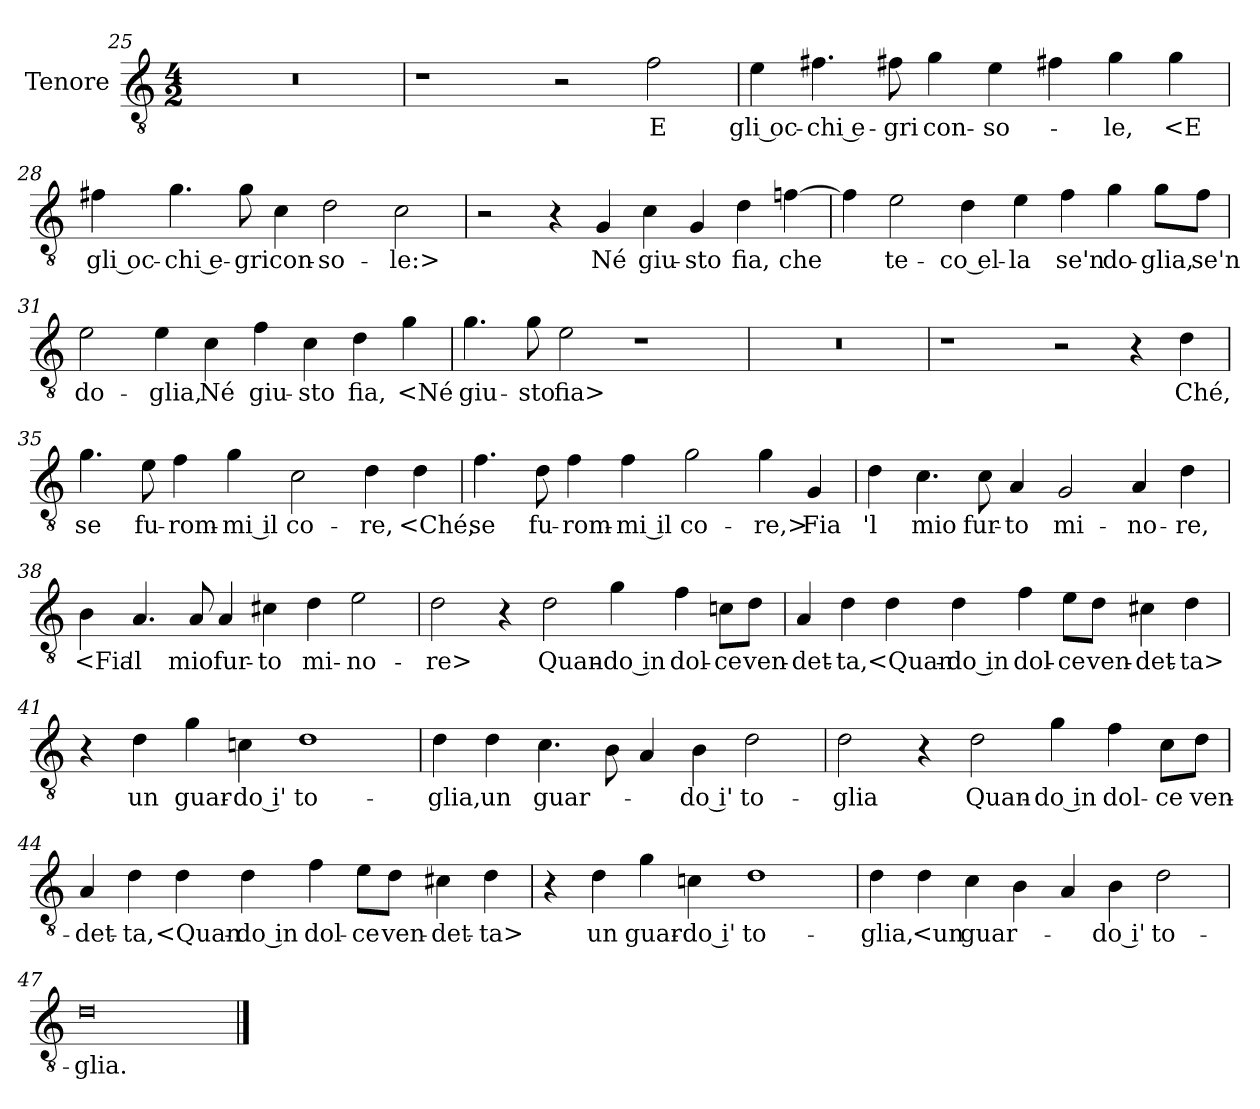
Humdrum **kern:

**kern	**text
*part1	*part1
*staff1	*staff1
*I"Tenore	*
*I'T	*
*clefGv2	*
*k[]	*
*M4/2	*
=25	=25
0r	.
=26	=26
1r	.
2r	.
2f	E
=27	=27
4e	gli oc-
4.f#X	-chi e-
8f#X	-gri
4g	con-
4e	-so-
4f#X	.
4g	-le,
4g	<E
=28	=28
4f#X	gli oc-
4.g	-chi e-
8g	-gri
4c	con-
2d	-so-
2c	-le:>
=29	=29
2r	.
4r	.
4G	Né
4c	giu-
4G	-sto
4d	fia,
[4fn	che
=30	=30
4f]	.
2e	te-
4d	-co el-
4e	-la
4f	se'n
4g	do-
8g\L	-glia,
8f\J	se'n
=31	=31
2e	do-
4e	-glia,
4c	Né
4f	giu-
4c	-sto
4d	fia,
4g	<Né
=32	=32
4.g	giu-
8g	-sto
2e	fia>
1r	.
=33	=33
0r	.
=34	=34
1r	.
2r	.
4r	.
4d	Ché,
=35	=35
4.g	se
8e	fu-
4f	-rom-
4g	-mi il
2c	co-
4d	-re,
4d	<Ché,
=36	=36
4.f	se
8d	fu-
4f	-rom-
4f	-mi il
2g	co-
4g	-re,>
4G	Fia
=37	=37
4d	'l
4.c	mio
8c	fur-
4A	-to
2G	mi-
4A	-no-
4d	-re,
=38	=38
4B	<Fia
4.A	'l
8A	mio
4A	fur-
4c#X	-to
4d	mi-
2e	-no-
=39	=39
2d	-re>
4r	.
2d	Quan-
4g	-do in
4f	dol-
8cn\L	-ce
8d\J	ven-
=40	=40
4A	-det-
4d	-ta,
4d	<Quan-
4d	-do in
4f	dol-
8e\L	-ce
8d\J	ven-
4c#X	-det-
4d	-ta>
=41	=41
4r	.
4d	un
4g	guar-
4cn	-do i'
1d	to-
=42	=42
4d	-glia,
4d	un
4.c	guar-
8B	.
4A	.
4B	-do i'
2d	to-
=43	=43
2d	-glia
4r	.
2d	Quan-
4g	-do in
4f	dol-
8c\L	-ce
8d\J	ven-
=44	=44
4A	-det-
4d	-ta,
4d	<Quan-
4d	-do in
4f	dol-
8e\L	-ce
8d\J	ven-
4c#X	-det-
4d	-ta>
=45	=45
4r	.
4d	un
4g	guar-
4cn	-do i'
1d	to-
=46	=46
4d	-glia,
4d	<un
4c	guar-
4B	.
4A	.
4B	-do i'
2d	to-
=47	=47
0d	-glia.
==	==
*-	*-
